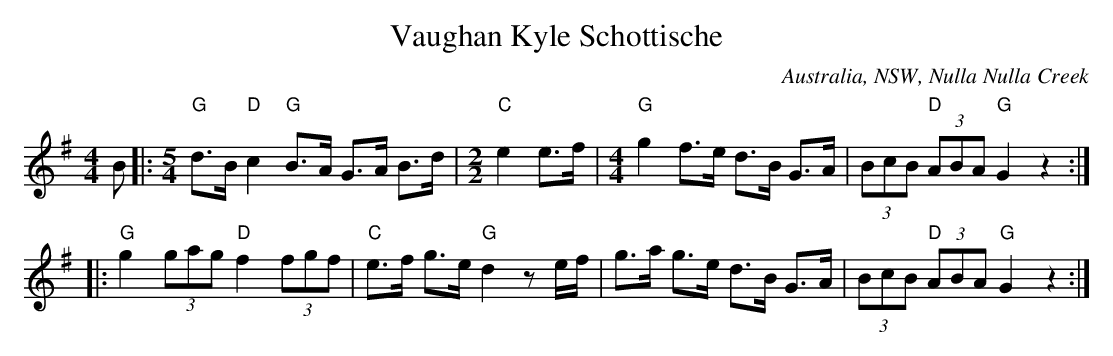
X:1
T:Vaughan Kyle Schottische
O:Australia, NSW, Nulla Nulla Creek
M:4/4
L:1/8
K:G
B|:\
M:5/4
"G"d>B"D"c2"G"B>A G>A B>d|\
M:2/2
"C"e2e>f|\
M:4/4
"G"g2f>e d>B G>A|(3BcB "D"(3ABA "G"G2z2:|
|:"G"g2(3gag "D"f2 (3fgf|"C"e>f g>e "G"d2ze/f/|g>a g>e d>B G>A|(3BcB "D"(3ABA "G"G2z2:|
